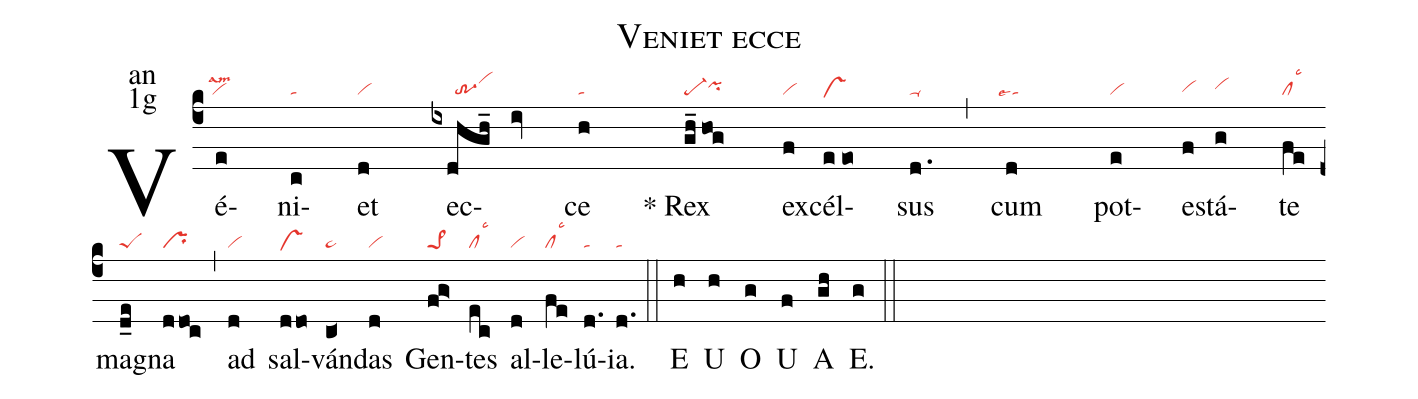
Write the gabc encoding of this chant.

name:Veniet ecce;
office-part:an;
mode:1g;
nabc-lines:1;
%%
(c4) Vé(e|``vilsam2)ni(c|ta)et(d|vi) ec(ixdhgh_//iv|//////tr-3vihj)ce(h|ta) <sp>*</sp> Rex(gh_hog|pe-pihh) ex(f|vi)cél(eeo|vshe)sus(d.|ta-) (,) cum(d|``talse4) pot(e|vi)e(f|vihg)stá(g|vihh)te(fez|cllsc3) ma(d_e|peS)gna(ddoc|pr) (,) ad(d|vi) sal(ddo|vshe)ván(c<|ta>)das(d|vi) Gen(f!g>|pe>1)tes(ec|cllsc3) al(d|vi)le(fe|cllsc3)lú(d.|ta)ia.(d.|ta) (::)
<eu>E(h) U(h) O(g) U(f) A(gh) E.(g) </eu>(::)
